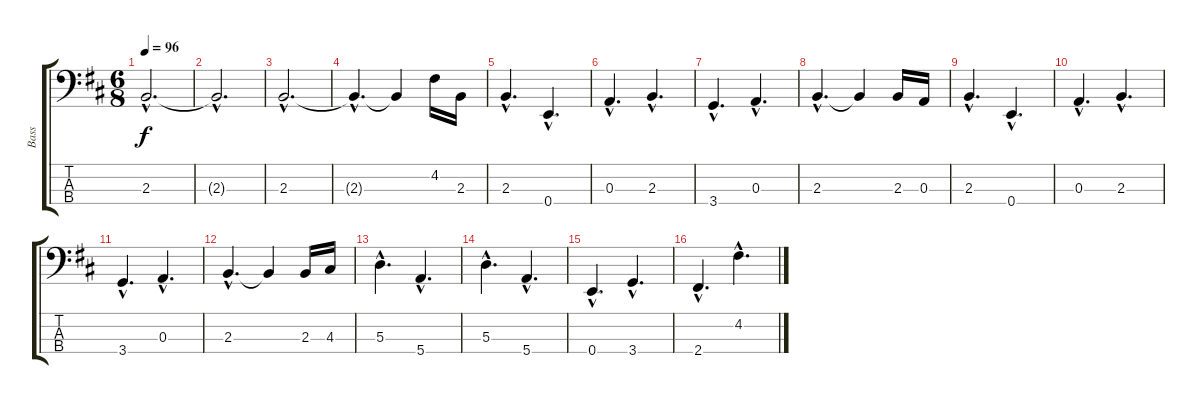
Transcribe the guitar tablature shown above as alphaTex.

\track ("Bass" "Bass") {instrument electricbassfinger}
\staff {score tabs}
\tuning (G2 D2 A1 E1) {hide}
\ts (6 8)
\tempo 96
\clef f4
\ks bminor
2.3{hac}.2{d dy f instrument electricbassfinger} |
2.3{hac t}.2{d} |
2.3{hac}.2{d} |
2.3{hac t}.4{d} 2.3{t}.4 4.2.16 2.3.16 |
2.3{hac}.4{d} 0.4{hac}.4{d} |
0.3{hac}.4{d} 2.3{hac}.4{d} |
3.4{hac}.4{d} 0.3{hac}.4{d} |
2.3{hac}.4{d} 2.3{t}.4 2.3.16 0.3.16 |
2.3{hac}.4{d} 0.4{hac}.4{d} |
0.3{hac}.4{d} 2.3{hac}.4{d} |
3.4{hac}.4{d} 0.3{hac}.4{d} |
2.3{hac}.4{d} 2.3{t}.4 2.3.16 4.3.16 |
5.3{hac}.4{d} 5.4{hac}.4{d} |
5.3{hac}.4{d} 5.4{hac}.4{d} |
0.4{hac}.4{d} 3.4{hac}.4{d} |
2.4{hac}.4{d} 4.2{hac}.4{d}
